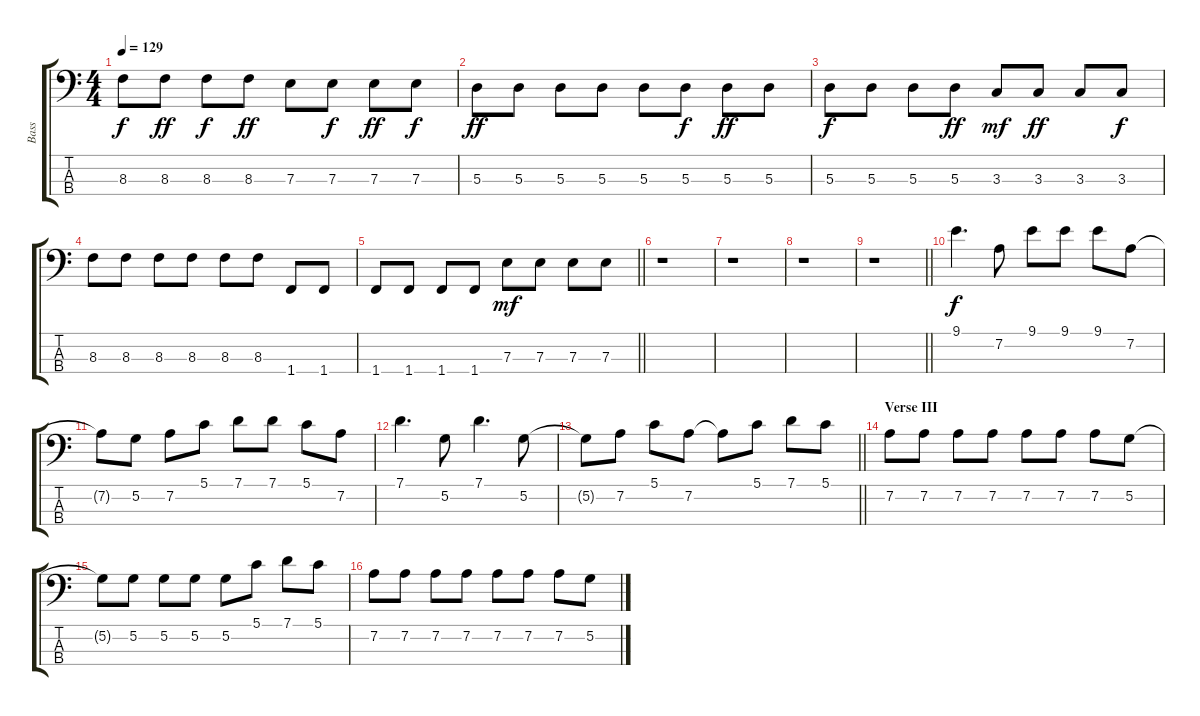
\track ("Bass" "Bass") {instrument electricbasspick}
\staff {score tabs}
\tuning (G2 D2 A1 E1) {hide}
\ts (4 4)
\tempo 129
\clef f4
\ks c
8.3.8{dy f} 8.3.8{dy ff} 8.3.8{dy f} 8.3.8{dy ff} 7.3.8 7.3.8{dy f} 7.3.8{dy ff} 7.3.8{dy f} |
5.3.8{dy ff} 5.3.8 5.3.8 5.3.8 5.3.8 5.3.8{dy f} 5.3.8{dy ff} 5.3.8 |
5.3.8{dy f} 5.3.8 5.3.8 5.3.8{dy ff} 3.3.8{dy mf} 3.3.8{dy ff} 3.3.8 3.3.8{dy f} |
8.3.8 8.3.8 8.3.8 8.3.8 8.3.8 8.3.8 1.4.8 1.4.8 |
\barLineRight lightlight
1.4.8 1.4.8 1.4.8 1.4.8 7.3.8{dy mf} 7.3.8 7.3.8 7.3.8 |
r.1 |
r.1 |
r.1 |
\barLineRight lightlight
r.1 |
9.1.4{d dy f} 7.2.8 9.1.8 9.1.8 9.1.8 7.2.8 |
7.2{t}.8 5.2.8 7.2.8 5.1.8 7.1.8 7.1.8 5.1.8 7.2.8 |
7.1.4{d} 5.2.8 7.1.4{d} 5.2.8 |
\barLineRight lightlight
5.2{t}.8 7.2.8 5.1.8 7.2.8 7.2{t}.8 5.1.8 7.1.8 5.1.8 |
\section ("" "Verse III")
7.2.8 7.2.8 7.2.8 7.2.8 7.2.8 7.2.8 7.2.8 5.2.8 |
5.2{t}.8 5.2.8 5.2.8 5.2.8 5.2.8 5.1.8 7.1.8 5.1.8 |
7.2.8 7.2.8 7.2.8 7.2.8 7.2.8 7.2.8 7.2.8 5.2.8
